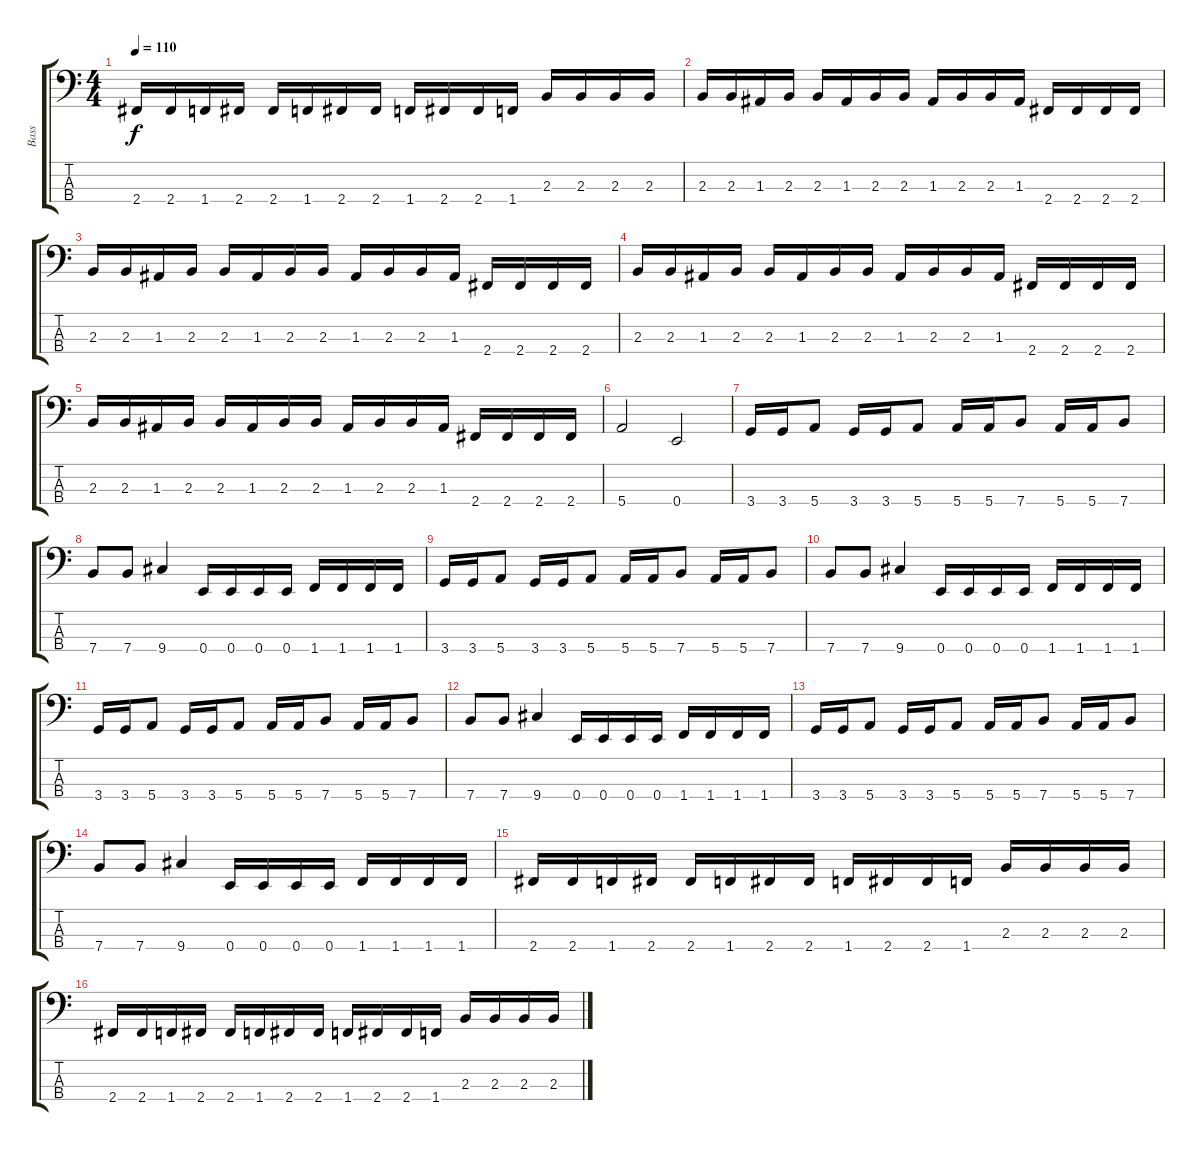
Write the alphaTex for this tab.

\track ("Bass" "Bass") {instrument electricbasspick}
\staff {score tabs}
\tuning (G2 D2 A1 E1) {hide}
\ts (4 4)
\tempo 110
\clef f4
\ks c
2.4.16{dy f} 2.4.16 1.4.16 2.4.16 2.4.16 1.4.16 2.4.16 2.4.16 1.4.16 2.4.16 2.4.16 1.4.16 2.3.16 2.3.16 2.3.16 2.3.16 |
2.3.16 2.3.16 1.3.16 2.3.16 2.3.16 1.3.16 2.3.16 2.3.16 1.3.16 2.3.16 2.3.16 1.3.16 2.4.16 2.4.16 2.4.16 2.4.16 |
2.3.16 2.3.16 1.3.16 2.3.16 2.3.16 1.3.16 2.3.16 2.3.16 1.3.16 2.3.16 2.3.16 1.3.16 2.4.16 2.4.16 2.4.16 2.4.16 |
2.3.16 2.3.16 1.3.16 2.3.16 2.3.16 1.3.16 2.3.16 2.3.16 1.3.16 2.3.16 2.3.16 1.3.16 2.4.16 2.4.16 2.4.16 2.4.16 |
2.3.16 2.3.16 1.3.16 2.3.16 2.3.16 1.3.16 2.3.16 2.3.16 1.3.16 2.3.16 2.3.16 1.3.16 2.4.16 2.4.16 2.4.16 2.4.16 |
5.4.2 0.4.2 |
3.4.16 3.4.16 5.4.8 3.4.16 3.4.16 5.4.8 5.4.16 5.4.16 7.4.8 5.4.16 5.4.16 7.4.8 |
7.4.8 7.4.8 9.4.4 0.4.16 0.4.16 0.4.16 0.4.16 1.4.16 1.4.16 1.4.16 1.4.16 |
3.4.16 3.4.16 5.4.8 3.4.16 3.4.16 5.4.8 5.4.16 5.4.16 7.4.8 5.4.16 5.4.16 7.4.8 |
7.4.8 7.4.8 9.4.4 0.4.16 0.4.16 0.4.16 0.4.16 1.4.16 1.4.16 1.4.16 1.4.16 |
3.4.16 3.4.16 5.4.8 3.4.16 3.4.16 5.4.8 5.4.16 5.4.16 7.4.8 5.4.16 5.4.16 7.4.8 |
7.4.8 7.4.8 9.4.4 0.4.16 0.4.16 0.4.16 0.4.16 1.4.16 1.4.16 1.4.16 1.4.16 |
3.4.16 3.4.16 5.4.8 3.4.16 3.4.16 5.4.8 5.4.16 5.4.16 7.4.8 5.4.16 5.4.16 7.4.8 |
7.4.8 7.4.8 9.4.4 0.4.16 0.4.16 0.4.16 0.4.16 1.4.16 1.4.16 1.4.16 1.4.16 |
2.4.16 2.4.16 1.4.16 2.4.16 2.4.16 1.4.16 2.4.16 2.4.16 1.4.16 2.4.16 2.4.16 1.4.16 2.3.16 2.3.16 2.3.16 2.3.16 |
2.4.16 2.4.16 1.4.16 2.4.16 2.4.16 1.4.16 2.4.16 2.4.16 1.4.16 2.4.16 2.4.16 1.4.16 2.3.16 2.3.16 2.3.16 2.3.16
